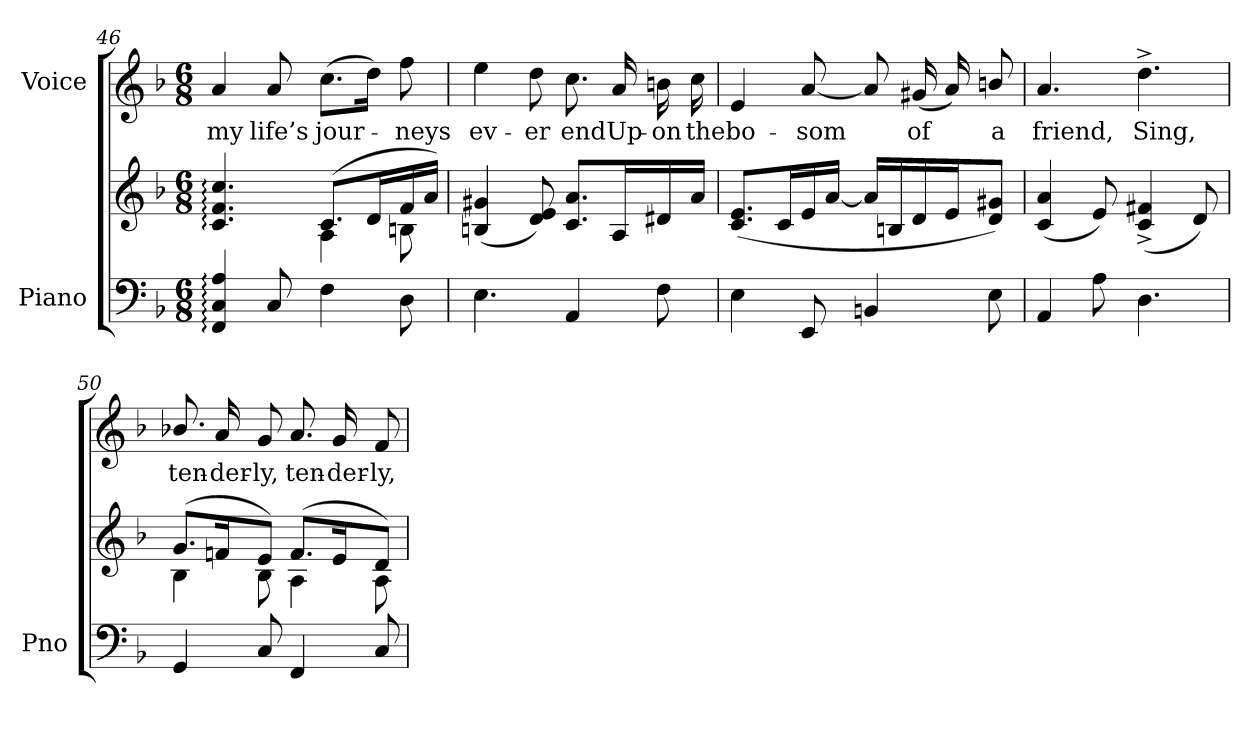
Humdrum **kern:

**kern	**kern	**kern	**text
*part2	*part2	*part1	*part1
*staff3	*staff2	*staff1	*staff1
*I"Piano	*	*I"Voice	*
*I'Pno	*	*	*
*clefF4	*clefG2	*clefG2	*
*k[b-]	*k[b-]	*k[b-]	*
*M6/8	*M6/8	*M6/8	*
=46	=46	=46	=46
*	*^	*	*
!	!	!	!	!LO:LY:b
4FF/: 4C/: 4A/:	4.c/: 4.f/: 4.cc/:	4.ryy	4a/	my
!	!	!	!	!LO:LY:b
8C/	.	.	8a/	life’s
!	!	!	!	!LO:LY:b
4F\	(>8.c/L	4A\	(>8.cc\L	jour-
.	16d/L	.	16dd\Jk)	.
!	!	!	!	!LO:LY:b
8D\	16f/	8Bn\	8ff\	-neys
.	16a/JJ)	.	.	.
*	*v	*v	*	*
!!LO:LB:g=z
=47	=47	=47	=47
!	!	!	!LO:LY:b
4.E\	(>4Bn/ 4g#X/	4ee\	ev-
!	!	!	!LO:LY:b
.	8d/ 8e/)	8dd\	-er
!	!	!	!LO:LY:b
4AA/	8.c/ 8.a/L	8.cc\	end
!	!	!	!LO:LY:b
.	16A/L	16a/	Up-
!	!	!	!LO:LY:b
8F\	16d#X/	16bn\	-on
!	!	!	!LO:LY:b
.	16a/JJ	16cc\	the
=48	=48	=48	=48
!	!	!	!LO:LY:b
4E\	(>8.c/ 8.e/L	4e/	bo-
.	16c/L	.	.
!	!	!	!LO:LY:b
8EE/	16e/	[8a/	-som
.	[16a/JJ	.	.
4BBn/	16a/LL]	8a/]	.
.	16Bn/	.	.
!	!	!	!LO:LY:b
.	16d/	(<16g#X/	of
.	16e/J	16a/)	.
!	!	!	!LO:LY:b
8E\	8d/ 8g#X/J)	8bn/	a
=49	=49	=49	=49
!	!	!	!LO:LY:b
4AA/	(>4c/ 4a/	4.a/	friend,
8A\	8e/)	.	.
!	!	!	!LO:LY:b
4.D\	(>4c/^ 4f#X/^	4.dd^\	Sing,
.	8d/)	.	.
!!LO:PB:g=z
=50	=50	=50	=50
*	*^	*	*
!	!	!	!	!LO:LY:b
4GG/	(>8.g/L	4B-\	8.b-X/	ten-
!	!	!	!	!LO:LY:b
.	16fn/K	.	16a/	-der-
!	!	!	!	!LO:LY:b
8C/	8e/J)	8B-\	8g/	-ly,
!	!	!	!	!LO:LY:b
4FF/	(>8.f/L	4A\	8.a/	ten-
!	!	!	!	!LO:LY:b
.	16e/K	.	16g/	-der-
!	!	!	!	!LO:LY:b
8C/	8d/J)	8A\	8f/	-ly,
*	*v	*v	*	*
=	=	=	=
*-	*-	*-	*-
